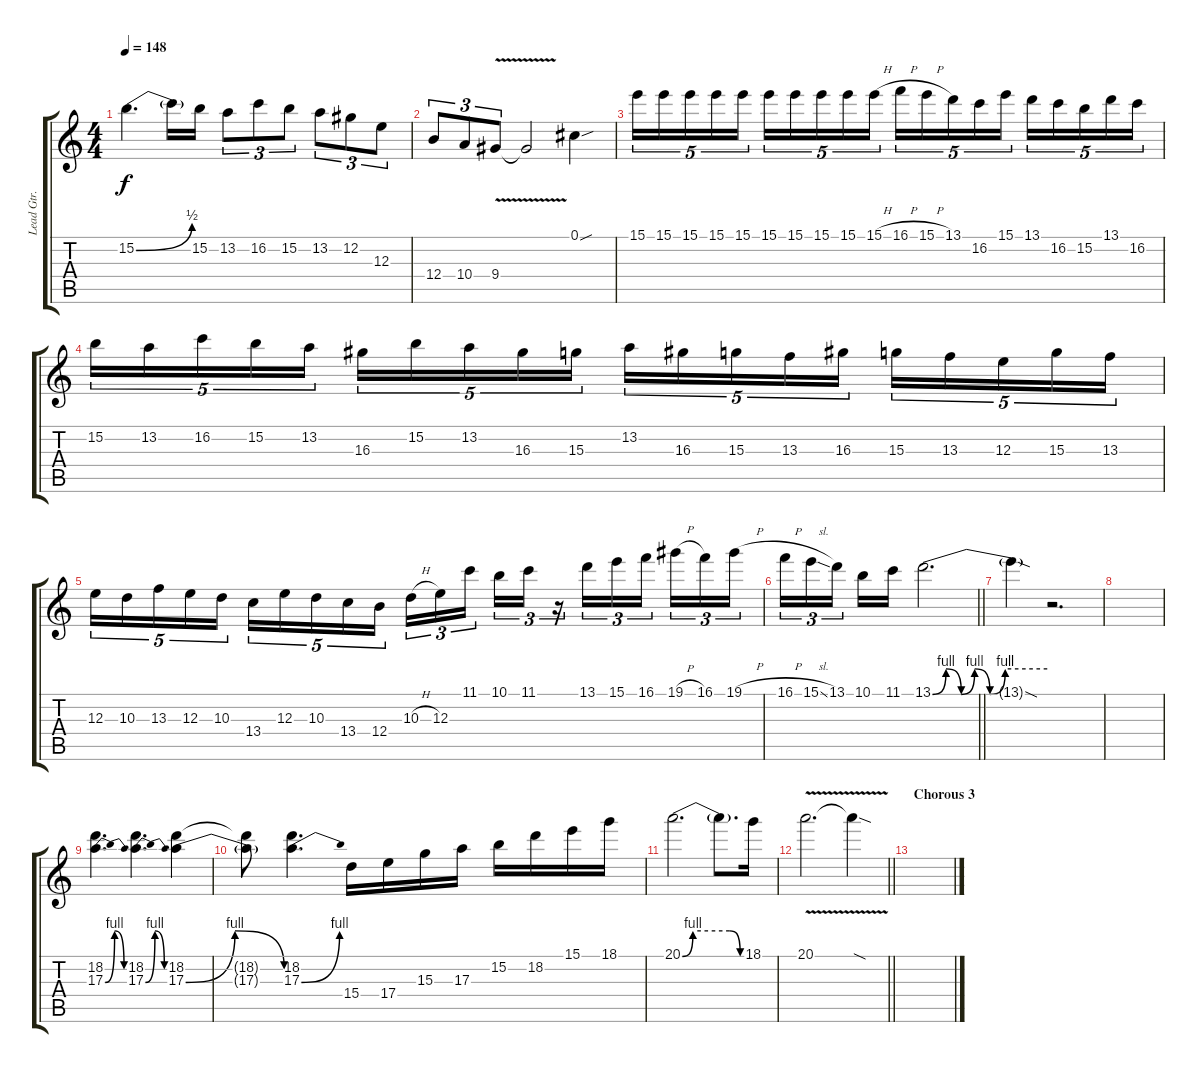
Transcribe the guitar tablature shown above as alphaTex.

\track ("Lead Gtr." "Lead Gtr.") {instrument distortionguitar}
\staff {score tabs}
\tuning (Db4 Ab3 E3 B2 Gb2 B1) {hide}
\ts (4 4)
\tempo 148
\clef g2
\ks c
15.2{be (bend 0 0 60 2)}.4{d dy f} 15.2{t}.16 15.2.16 13.2.8{tu (3 2)} 16.2.8{tu (3 2)} 15.2.8{tu (3 2)} 13.2.8{tu (3 2)} 12.2.8{tu (3 2)} 12.3.8{tu (3 2)} |
12.4.8{tu (3 2)} 10.4.8{tu (3 2)} 9.4{v}.8{tu (3 2)} 9.4{t}.2 0.1{sou}.4 |
15.1.16{tu (5 4)} 15.1.16{tu (5 4)} 15.1.16{tu (5 4)} 15.1.16{tu (5 4)} 15.1.16{tu (5 4)} 15.1.16{tu (5 4)} 15.1.16{tu (5 4)} 15.1.16{tu (5 4)} 15.1.16{tu (5 4)} 15.1{h}.16{tu (5 4)} 16.1{h}.16{tu (5 4)} 15.1{h}.16{tu (5 4)} 13.1.16{tu (5 4)} 16.2.16{tu (5 4)} 15.1.16{tu (5 4)} 13.1.16{tu (5 4)} 16.2.16{tu (5 4)} 15.2.16{tu (5 4)} 13.1.16{tu (5 4)} 16.2.16{tu (5 4)} |
15.2.16{tu (5 4)} 13.2.16{tu (5 4)} 16.2.16{tu (5 4)} 15.2.16{tu (5 4)} 13.2.16{tu (5 4)} 16.3.16{tu (5 4)} 15.2.16{tu (5 4)} 13.2.16{tu (5 4)} 16.3.16{tu (5 4)} 15.3.16{tu (5 4)} 13.2.16{tu (5 4)} 16.3.16{tu (5 4)} 15.3.16{tu (5 4)} 13.3.16{tu (5 4)} 16.3.16{tu (5 4)} 15.3.16{tu (5 4)} 13.3.16{tu (5 4)} 12.3.16{tu (5 4)} 15.3.16{tu (5 4)} 13.3.16{tu (5 4)} |
12.3.16{tu (5 4)} 10.3.16{tu (5 4)} 13.3.16{tu (5 4)} 12.3.16{tu (5 4)} 10.3.16{tu (5 4)} 13.4.16{tu (5 4)} 12.3.16{tu (5 4)} 10.3.16{tu (5 4)} 13.4.16{tu (5 4)} 12.4.16{tu (5 4)} 10.3{h}.16{tu (3 2)} 12.3.16{tu (3 2)} 11.1.16{tu (3 2) beam splitsecondary} 10.1.16{tu (3 2)} 11.1.16{tu (3 2)} r.16{tu (3 2)} 13.1.16{tu (3 2)} 15.1.16{tu (3 2)} 16.1.16{tu (3 2) beam splitsecondary} 19.1{h}.16{tu (3 2)} 16.1.16{tu (3 2)} 19.1{h}.16{tu (3 2)} |
\barLineRight lightlight
16.1{h}.16{tu (3 2)} 15.1{sl}.16{tu (3 2)} 13.1.16{tu (3 2) beam splitsecondary} 10.1.16 11.1.16 13.1{be (custom 0 0 7 4 15 0 22 4 30 0 38 4 60 4)}.2{d} |
\section ("" "")
13.1{sod t}.4 r.2{d} |
|
(18.2 17.3{be (bendrelease 0 0 15 4 45 4 60 0)}).4{d} (18.2 17.3{be (bendrelease 0 0 15 4 45 4 60 0)}).4{d} (18.2 17.3{be (bendrelease 0 0 15 4 45 4 60 0)}).4 |
(18.2{t} 17.3{t}).8 (18.2 17.3{be (bend 0 0 60 4)}).4{d} 15.4.16 17.4.16 15.3.16 17.3.16 15.2.16 18.2.16 15.1.16 18.1.16 |
20.1{be (custom 0 0 10 4 45 4 55 0 60 0)}.2{d} 20.1{t}.8{d} 18.1.16 |
\barLineRight lightlight
20.1{v}.2{d} 20.1{sod t}.4 |
\section ("" "Chorous 3")
